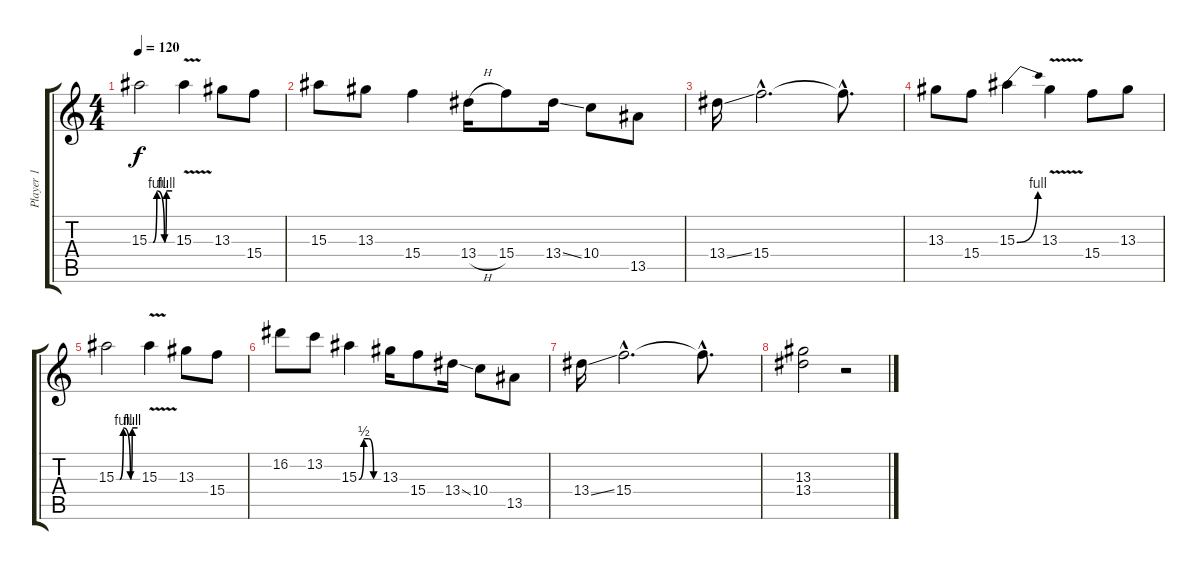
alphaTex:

\track ("Player 1" "Player 1") {instrument distortionguitar}
\staff {score tabs}
\tuning (E4 B3 G3 D3 A2 E2) {hide}
\ts (4 4)
\tempo 120
\clef g2
\ks c
15.3{be (custom 0 0 10 0 20 4 40 0 45 4 60 4)}.2{dy f} 15.3{v}.4 13.3.8 15.4.8 |
15.3.8 13.3.8 15.4.4 13.4{h}.16 15.4.8 13.4{ss}.16 10.4.8 13.5.8 |
13.4{ss}.16 15.4{hac}.2{d} 15.4{hac t}.8{d} |
13.3.8 15.4.8 15.3{be (bend 0 0 60 4)}.4 13.3{v}.4 15.4.8 13.3.8 |
15.3{be (custom 0 0 10 0 20 4 40 0 45 4 60 4)}.2 15.3{v}.4 13.3.8 15.4.8 |
16.2.8 13.2.8 15.3{be (custom 0 0 15 2 30 2 45 0 60 0)}.4 13.3.16 15.4.8 13.4{ss}.16 10.4.8 13.5.8 |
13.4{ss}.16 15.4{hac}.2{d} 15.4{hac t}.8{d} |
(13.3 13.4).2 r.2
